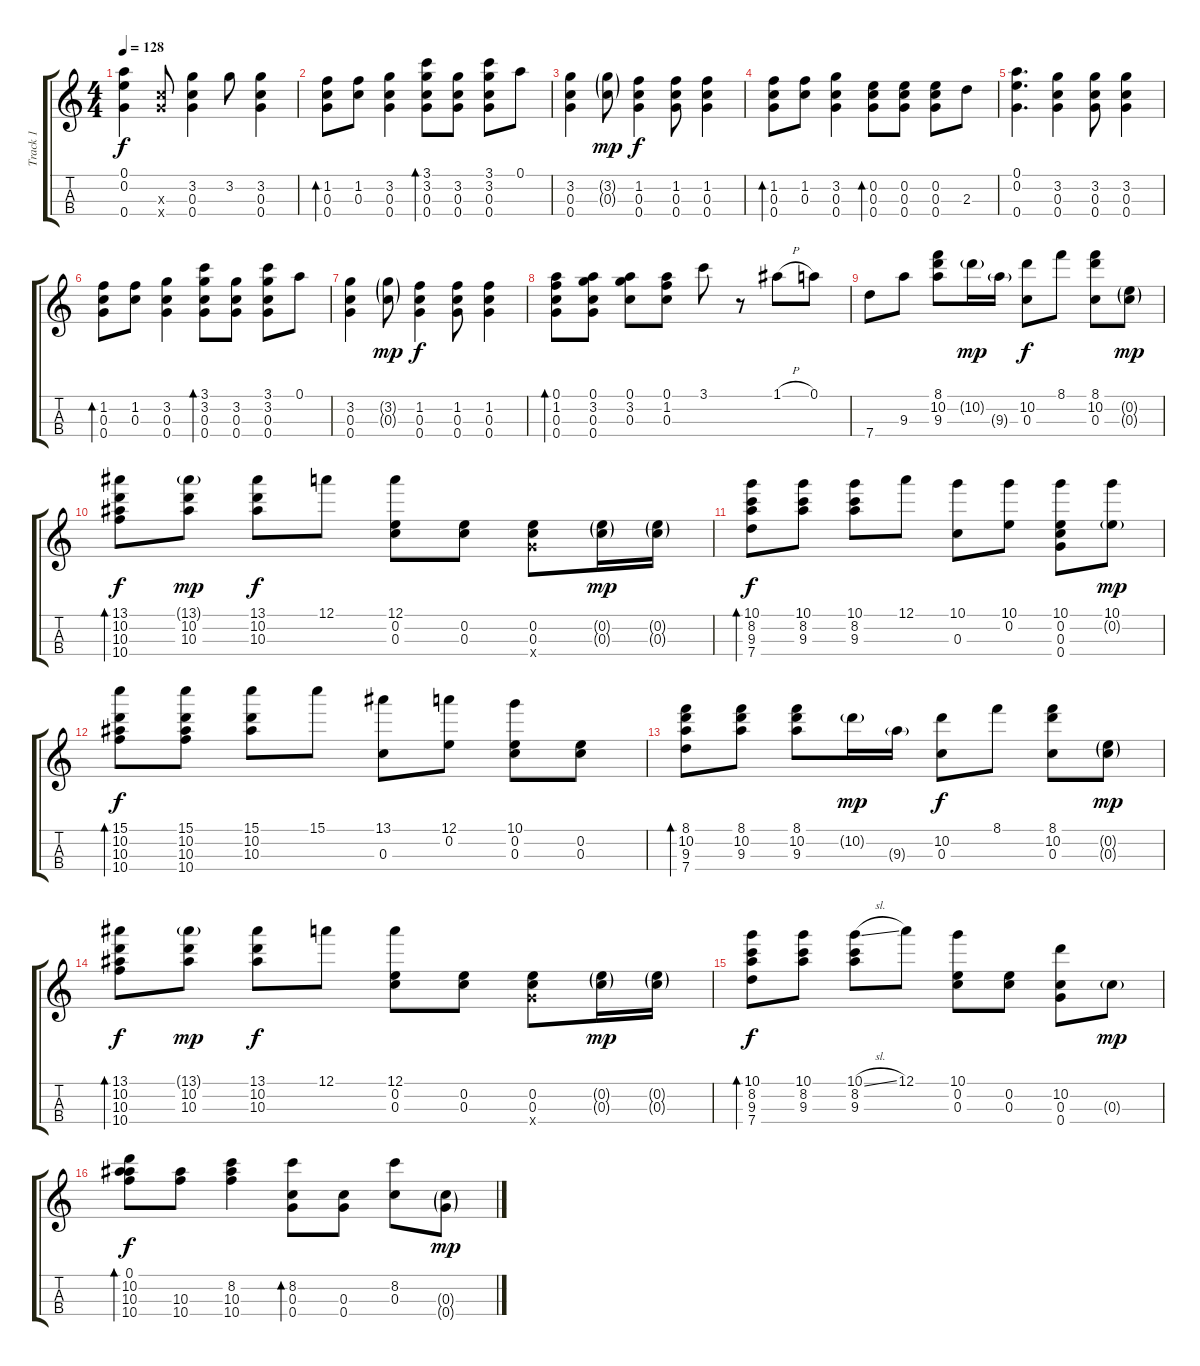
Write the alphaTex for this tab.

\track ("Track 1" "Track 1") {instrument acousticguitarsteel}
\staff {score tabs}
\tuning (A4 E4 C4 G3) {hide}
\ts (4 4)
\tempo 128
\clef g2
\ks c
(0.1 0.2 0.4).4{dy f volume 13} (0.3{x} 0.4{x}).8 (3.2 0.3 0.4).4 3.2.8 (3.2 0.3 0.4).4 |
(1.2 0.3 0.4).8{bd 60} (1.2 0.3).8 (3.2 0.3 0.4).4 (3.1 3.2 0.3 0.4).8{bd 60} (3.2 0.3 0.4).8 (3.1 3.2 0.3 0.4).8 0.1.8 |
(3.2 0.3 0.4).4 (3.2{g} 0.3{g}).8{dy mp} (1.2 0.3 0.4).4{dy f} (1.2 0.3 0.4).8 (1.2 0.3 0.4).4 |
(1.2 0.3 0.4).8{bd 60} (1.2 0.3).8 (3.2 0.3 0.4).4 (0.2 0.3 0.4).8{bd 60} (0.2 0.3 0.4).8 (0.2 0.3 0.4).8 2.3.8 |
(0.1 0.2 0.4).4{d} (3.2 0.3 0.4).4 (3.2 0.3 0.4).8 (3.2 0.3 0.4).4 |
(1.2 0.3 0.4).8{bd 60} (1.2 0.3).8 (3.2 0.3 0.4).4 (3.1 3.2 0.3 0.4).8{bd 60} (3.2 0.3 0.4).8 (3.1 3.2 0.3 0.4).8 0.1.8 |
(3.2 0.3 0.4).4 (3.2{g} 0.3{g}).8{dy mp} (1.2 0.3 0.4).4{dy f} (1.2 0.3 0.4).8 (1.2 0.3 0.4).4 |
(0.1 1.2 0.3 0.4).8{bd 60} (0.1 3.2 0.3 0.4).8 (0.1 3.2 0.3).8 (0.1 1.2 0.3).8 3.1.8 r.8 1.1{h}.8 0.1.8 |
7.4.8 9.3.8 (8.1 10.2 9.3).8 10.2{g}.16{dy mp} 9.3{g}.16 (10.2 0.3).8{dy f} 8.1.8 (8.1 10.2 0.3).8 (0.2{g} 0.3{g}).8{dy mp} |
(13.1 10.2 10.3 10.4).8{bd 60 dy f} (13.1{g} 10.2 10.3).8{dy mp} (13.1 10.2 10.3).8{dy f} 12.1.8 (12.1 0.2 0.3).8 (0.2 0.3).8 (0.2 0.3 0.4{x}).8 (0.2{g} 0.3{g}).16{dy mp} (0.2{g} 0.3{g}).16 |
(10.1 8.2 9.3 7.4).8{bd 60 dy f} (10.1 8.2 9.3).8 (10.1 8.2 9.3).8 12.1.8 (10.1 0.3).8 (10.1 0.2).8 (10.1 0.2 0.3 0.4).8 (10.1 0.2{g}).8{dy mp} |
(15.1 10.2 10.3 10.4).8{bd 60 dy f} (15.1 10.2 10.3 10.4).8 (15.1 10.2 10.3).8 15.1.8 (13.1 0.3).8 (12.1 0.2).8 (10.1 0.2 0.3).8 (0.2 0.3).8 |
(8.1 10.2 9.3 7.4).8{bd 60} (8.1 10.2 9.3).8 (8.1 10.2 9.3).8 10.2{g}.16{dy mp} 9.3{g}.16 (10.2 0.3).8{dy f} 8.1.8 (8.1 10.2 0.3).8 (0.2{g} 0.3{g}).8{dy mp} |
(13.1 10.2 10.3 10.4).8{bd 60 dy f} (13.1{g} 10.2 10.3).8{dy mp} (13.1 10.2 10.3).8{dy f} 12.1.8 (12.1 0.2 0.3).8 (0.2 0.3).8 (0.2 0.3 0.4{x}).8 (0.2{g} 0.3{g}).16{dy mp} (0.2{g} 0.3{g}).16 |
(10.1 8.2 9.3 7.4).8{bd 60 dy f} (10.1 8.2 9.3).8 (10.1{sl} 8.2 9.3).8 12.1.8 (10.1 0.2 0.3).8 (0.2 0.3).8 (10.2 0.3 0.4).8 0.3{g}.8{dy mp} |
(0.1 10.2 10.3 10.4).8{bd 60 dy f} (10.3 10.4).8 (8.2 10.3 10.4).4 (8.2 0.3 0.4).8{bd 60} (0.3 0.4).8 (8.2 0.3).8 (0.3{g} 0.4{g}).8{dy mp}
